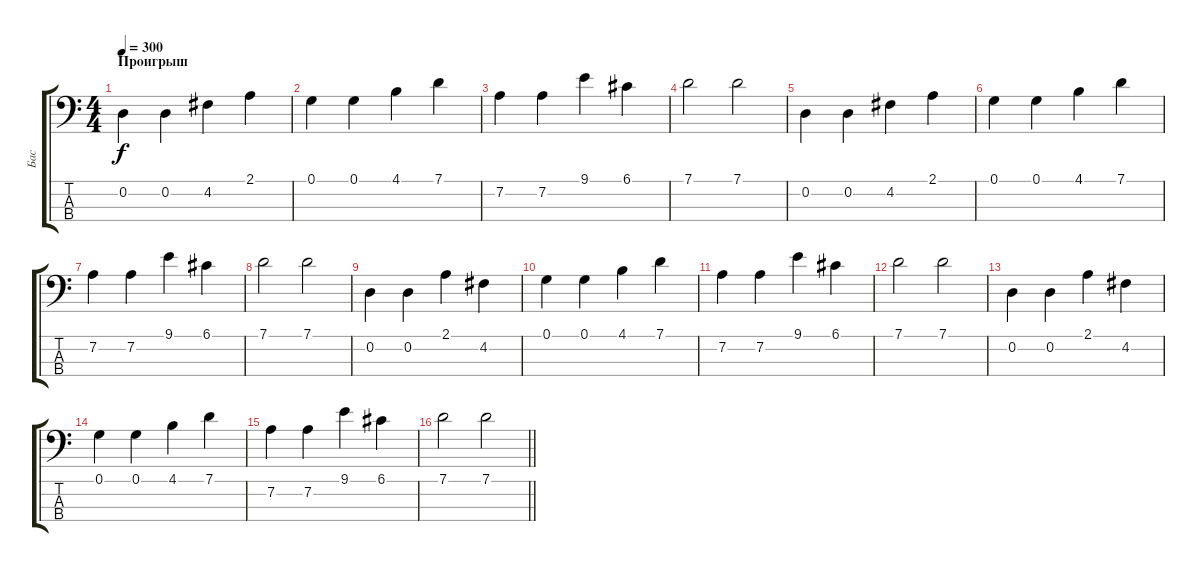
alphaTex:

\track ("Бас" "Бас") {instrument electricbassfinger}
\staff {score tabs}
\tuning (G2 D2 A1 E1) {hide}
\ts (4 4)
\section ("" "Проигрыш")
\tempo 300
\clef f4
\ks c
0.2.4{dy f} 0.2.4 4.2.4 2.1.4 |
0.1.4 0.1.4 4.1.4 7.1.4 |
7.2.4 7.2.4 9.1.4 6.1.4 |
7.1.2 7.1.2 |
0.2.4 0.2.4 4.2.4 2.1.4 |
0.1.4 0.1.4 4.1.4 7.1.4 |
7.2.4 7.2.4 9.1.4 6.1.4 |
7.1.2 7.1.2 |
0.2.4 0.2.4 2.1.4 4.2.4 |
0.1.4 0.1.4 4.1.4 7.1.4 |
7.2.4 7.2.4 9.1.4 6.1.4 |
7.1.2 7.1.2 |
0.2.4 0.2.4 2.1.4 4.2.4 |
0.1.4 0.1.4 4.1.4 7.1.4 |
7.2.4 7.2.4 9.1.4 6.1.4 |
\barLineRight lightlight
7.1.2 7.1.2
